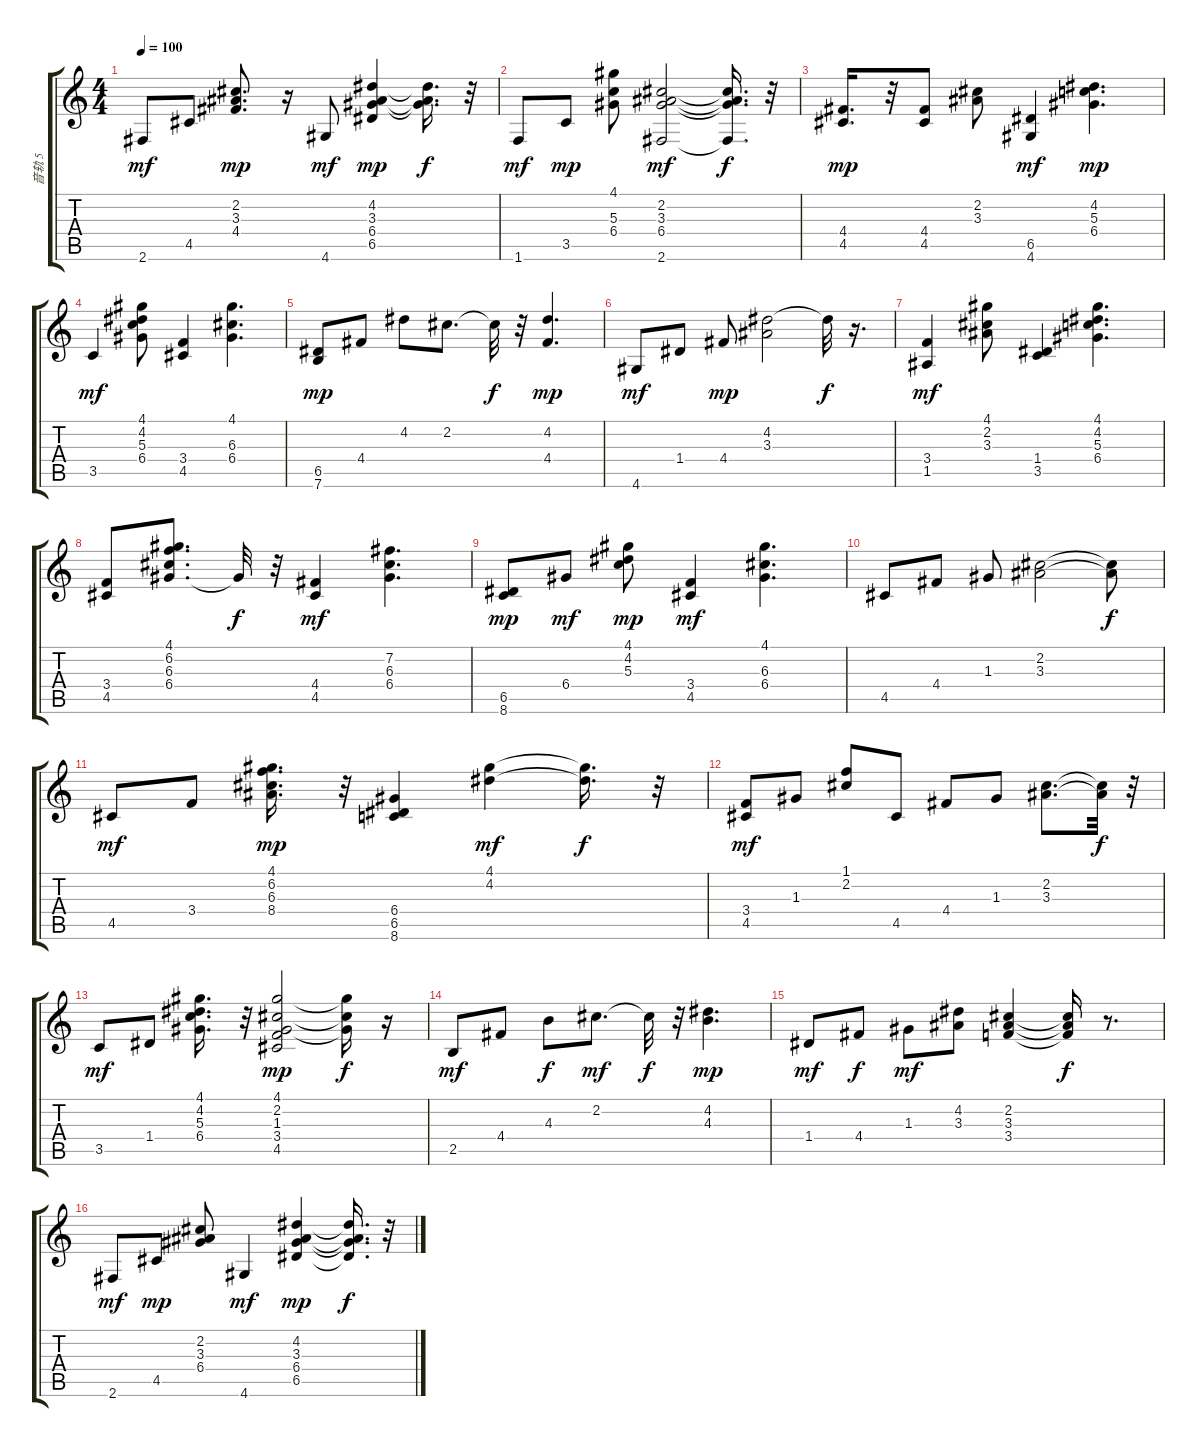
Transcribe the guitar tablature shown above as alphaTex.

\track ("音轨 5" "音轨 5") {instrument acousticguitarsteel}
\staff {score tabs}
\tuning (E4 B3 G3 D3 A2 E2) {hide}
\ts (4 4)
\tempo 100
\clef g2
\ks c
2.6.8{dy mf} 4.5.8 (2.2 3.3 4.4).8{d dy mp} r.16 4.6.8{dy mf} (4.2 3.3 6.4 6.5).4{dy mp} (4.2{t} 3.3{t} 6.4{t}).16{d dy f} r.32 |
1.6.8{dy mf} 3.5.8{dy mp} (4.1 5.3 6.4).8 (2.2 3.3 6.4 2.6).2{dy mf} (2.2{t} 3.3{t} 6.4{t} 2.6{t}).16{d dy f} r.32 |
(4.4 4.5).16{d dy mp} r.32 (4.4 4.5).8 (2.2 3.3).8 (6.5 4.6).4{dy mf} (4.2 5.3 6.4).4{d dy mp} |
3.5.4{dy mf} (4.1 4.2 5.3 6.4).8 (3.4 4.5).4 (4.1 6.3 6.4).4{d} |
(6.5 7.6).8{dy mp} 4.4.8 4.2.8 2.2.8{d} 2.2{t}.32{dy f} r.32 (4.2 4.4).4{d dy mp} |
4.6.8{dy mf} 1.4.8 4.4.8{dy mp} (4.2 3.3).2 4.2{t}.32{dy f} r.16{d} |
(3.4 1.5).4{dy mf} (4.1 2.2 3.3).8 (1.4 3.5).4 (4.1 4.2 5.3 6.4).4{d} |
(3.4 4.5).8 (4.1 6.2 6.3 6.4).8{d} 6.4{t}.32{dy f} r.32 (4.4 4.5).4{dy mf} (7.2 6.3 6.4).4{d} |
(6.5 8.6).8{dy mp} 6.4.8{dy mf} (4.1 4.2 5.3).8{dy mp} (3.4 4.5).4{dy mf} (4.1 6.3 6.4).4{d} |
4.5.8 4.4.8 1.3.8 (2.2 3.3).2 (2.2{t} 3.3{t}).8{dy f} |
4.5.8{dy mf} 3.4.8 (4.1 6.2 6.3 8.4).16{d dy mp} r.32 (6.4 6.5 8.6).4 (4.1 4.2).4{dy mf} (4.1{t} 4.2{t}).16{d dy f} r.32 |
(3.4 4.5).8{dy mf} 1.3.8 (1.1 2.2).8 4.5.8 4.4.8 1.3.8 (2.2 3.3).8{d} (2.2{t} 3.3{t}).32{dy f} r.32 |
3.5.8{dy mf} 1.4.8 (4.1 4.2 5.3 6.4).16{d} r.32 (4.1 2.2 1.3 3.4 4.5).2{dy mp} (4.1{t} 2.2{t} 1.3{t}).16{dy f} r.16 |
2.5.8{dy mf} 4.4.8 4.3.8{dy f} 2.2.8{d dy mf} 2.2{t}.32{dy f} r.32 (4.2 4.3).4{d dy mp} |
1.4.8{dy mf} 4.4.8{dy f} 1.3.8{dy mf} (4.2 3.3).8 (2.2 3.3 3.4).4 (2.2{t} 3.3{t} 3.4{t}).16{dy f} r.8{d} |
2.6.8{dy mf} 4.5.8{dy mp} (2.2 3.3 6.4).8 4.6.4{dy mf} (4.2 3.3 6.4 6.5).4{dy mp} (4.2{t} 3.3{t} 6.4{t} 6.5{t}).16{d dy f} r.32
